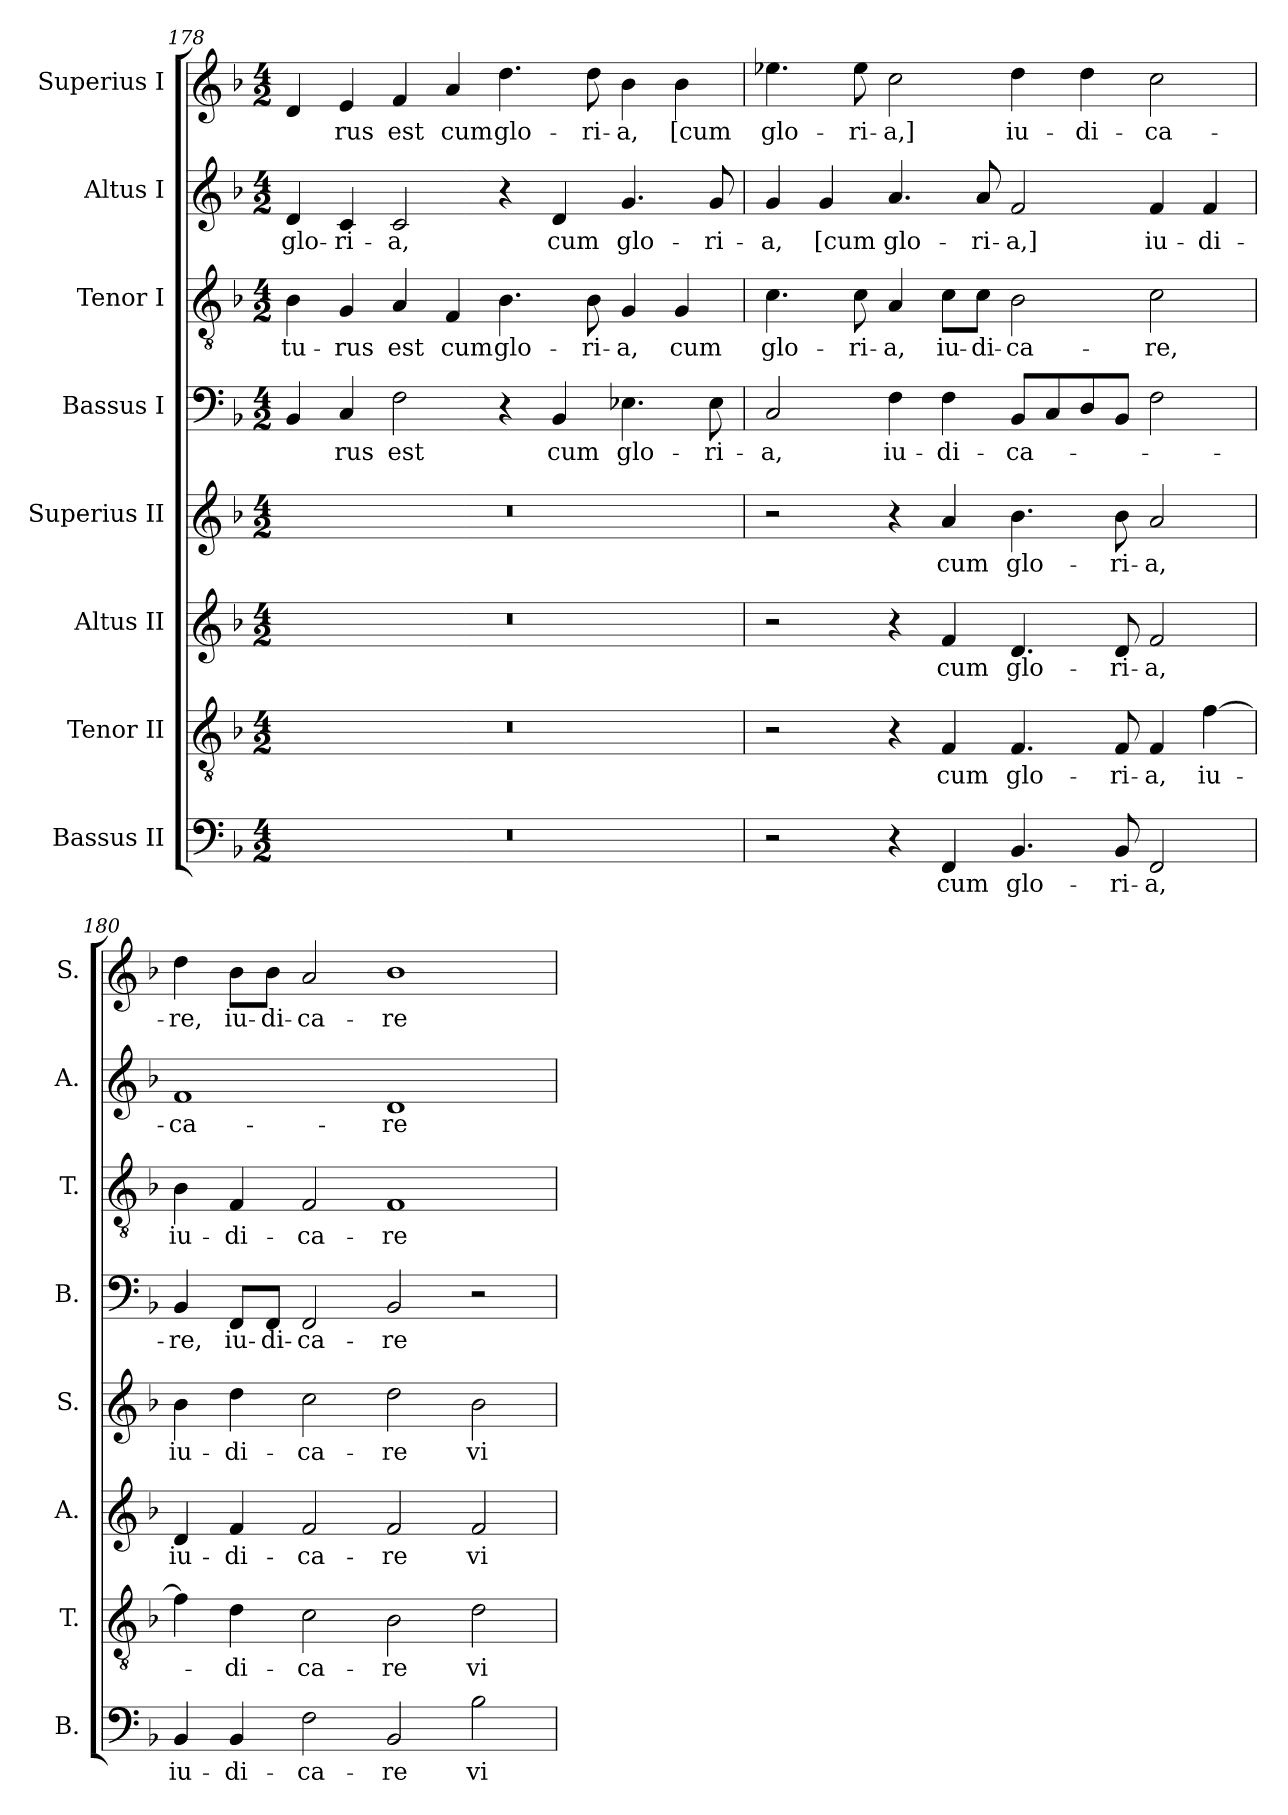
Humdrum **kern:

**kern	**text	**kern	**text	**kern	**text	**kern	**text	**kern	**text	**kern	**text	**kern	**text	**kern	**text
*part8	*part8	*part7	*part7	*part6	*part6	*part5	*part5	*part4	*part4	*part3	*part3	*part2	*part2	*part1	*part1
*staff8	*staff8	*staff7	*staff7	*staff6	*staff6	*staff5	*staff5	*staff4	*staff4	*staff3	*staff3	*staff2	*staff2	*staff1	*staff1
*I"Bassus II	*	*I"Tenor II	*	*I"Altus II	*	*I"Superius II	*	*I"Bassus I	*	*I"Tenor I	*	*I"Altus I	*	*I"Superius I	*
*I'B.	*	*I'T.	*	*I'A.	*	*I'S.	*	*I'B.	*	*I'T.	*	*I'A.	*	*I'S.	*
!!LO:LB:g=z
*clefF4	*	*clefGv2	*	*clefG2	*	*clefG2	*	*clefF4	*	*clefGv2	*	*clefG2	*	*clefG2	*
*	*	*ITrd7c12	*	*	*	*	*	*	*	*ITrd7c12	*	*	*	*	*
*k[b-]	*	*k[b-]	*	*k[b-]	*	*k[b-]	*	*k[b-]	*	*k[b-]	*	*k[b-]	*	*k[b-]	*
*d:	*	*d:	*	*d:	*	*d:	*	*d:	*	*d:	*	*d:	*	*d:	*
*M4/2	*	*M4/2	*	*M4/2	*	*M4/2	*	*M4/2	*	*M4/2	*	*M4/2	*	*M4/2	*
=178	=178	=178	=178	=178	=178	=178	=178	=178	=178	=178	=178	=178	=178	=178	=178
!LO:N:vis=1	!	!LO:N:vis=1	!	!LO:N:vis=1	!	!LO:N:vis=1	!	!	!	!	!LO:LY:b	!	!LO:LY:b	!	!
0r	.	0r	.	0r	.	0r	.	4BB-/	.	4BB-\	-tu-	4d/	glo-	4d/	.
!	!	!	!	!	!	!	!	!	!LO:LY:b	!	!LO:LY:b	!	!LO:LY:b	!	!LO:LY:b
.	.	.	.	.	.	.	.	4C/	-rus	4GG/	-rus	4c/	-ri-	4e/	-rus
!	!	!	!	!	!	!	!	!	!LO:LY:b	!	!LO:LY:b	!	!LO:LY:b	!	!LO:LY:b
.	.	.	.	.	.	.	.	2F\	est	4AA/	est	2c/	-a,	4f/	est
!	!	!	!	!	!	!	!	!	!	!	!LO:LY:b	!	!	!	!LO:LY:b
.	.	.	.	.	.	.	.	.	.	4FF/	cum	.	.	4a/	cum
!	!	!	!	!	!	!	!	!	!	!	!LO:LY:b	!	!	!	!LO:LY:b
.	.	.	.	.	.	.	.	4r	.	4.BB-\	glo-	4r	.	4.dd\	glo-
!	!	!	!	!	!	!	!	!	!LO:LY:b	!	!	!	!LO:LY:b	!	!
.	.	.	.	.	.	.	.	4BB-/	cum	.	.	4d/	cum	.	.
!	!	!	!	!	!	!	!	!	!	!	!LO:LY:b	!	!	!	!LO:LY:b
.	.	.	.	.	.	.	.	.	.	8BB-\	-ri-	.	.	8dd\	-ri-
!	!	!	!	!	!	!	!	!	!LO:LY:b	!	!LO:LY:b	!	!LO:LY:b	!	!LO:LY:b
.	.	.	.	.	.	.	.	4.E-X\	glo-	4GG/	-a,	4.g/	glo-	4b-\	-a,
!	!	!	!	!	!	!	!	!	!	!	!LO:LY:b	!	!	!	!LO:LY:b
.	.	.	.	.	.	.	.	.	.	4GG/	cum	.	.	4b-\	[cum
!	!	!	!	!	!	!	!	!	!LO:LY:b	!	!	!	!LO:LY:b	!	!
.	.	.	.	.	.	.	.	8E-\	-ri-	.	.	8g/	-ri-	.	.
=179	=179	=179	=179	=179	=179	=179	=179	=179	=179	=179	=179	=179	=179	=179	=179
!	!	!	!	!	!	!	!	!	!LO:LY:b	!	!LO:LY:b	!	!LO:LY:b	!	!LO:LY:b
2r	.	2r	.	2r	.	2r	.	2C/	-a,	4.C\	glo-	4g/	-a,	4.ee-X\	glo-
!	!	!	!	!	!	!	!	!	!	!	!	!	!LO:LY:b	!	!
.	.	.	.	.	.	.	.	.	.	.	.	4g/	[cum	.	.
!	!	!	!	!	!	!	!	!	!	!	!LO:LY:b	!	!	!	!LO:LY:b
.	.	.	.	.	.	.	.	.	.	8C\	-ri-	.	.	8ee-\	-ri-
!	!	!	!	!	!	!	!	!	!LO:LY:b	!	!LO:LY:b	!	!LO:LY:b	!	!LO:LY:b
4r	.	4r	.	4r	.	4r	.	4F\	iu-	4AA/	-a,	4.a/	glo-	2cc\	-a,]
!	!LO:LY:b	!	!LO:LY:b	!	!LO:LY:b	!	!LO:LY:b	!	!LO:LY:b	!	!LO:LY:b	!	!	!	!
4FF/	cum	4FF/	cum	4f/	cum	4a/	cum	4F\	-di-	8C\L	iu-	.	.	.	.
!	!	!	!	!	!	!	!	!	!	!	!LO:LY:b	!	!LO:LY:b	!	!
.	.	.	.	.	.	.	.	.	.	8C\J	-di-	8a/	-ri-	.	.
!	!LO:LY:b	!	!LO:LY:b	!	!LO:LY:b	!	!LO:LY:b	!	!LO:LY:b	!	!LO:LY:b	!	!LO:LY:b	!	!LO:LY:b
4.BB-/	glo-	4.FF/	glo-	4.d/	glo-	4.b-\	glo-	8BB-/L	-ca-	2BB-\	-ca-	2f/	-a,]	4dd\	iu-
.	.	.	.	.	.	.	.	8C/	.	.	.	.	.	.	.
!	!	!	!	!	!	!	!	!	!	!	!	!	!	!	!LO:LY:b
.	.	.	.	.	.	.	.	8D/	.	.	.	.	.	4dd\	-di-
!	!LO:LY:b	!	!LO:LY:b	!	!LO:LY:b	!	!LO:LY:b	!	!	!	!	!	!	!	!
8BB-/	-ri-	8FF/	-ri-	8d/	-ri-	8b-\	-ri-	8BB-/J	.	.	.	.	.	.	.
!	!LO:LY:b	!	!LO:LY:b	!	!LO:LY:b	!	!LO:LY:b	!	!	!	!LO:LY:b	!	!LO:LY:b	!	!LO:LY:b
2FF/	-a,	4FF/	-a,	2f/	-a,	2a/	-a,	2F\	.	2C\	-re,	4f/	iu-	2cc\	-ca-
!	!	!	!LO:LY:b	!	!	!	!	!	!	!	!	!	!LO:LY:b	!	!
.	.	[>4F\	iu-	.	.	.	.	.	.	.	.	4f/	-di-	.	.
=180	=180	=180	=180	=180	=180	=180	=180	=180	=180	=180	=180	=180	=180	=180	=180
!	!LO:LY:b	!	!	!	!LO:LY:b	!	!LO:LY:b	!	!LO:LY:b	!	!LO:LY:b	!	!LO:LY:b	!	!LO:LY:b
4BB-/	iu-	4F\]	.	4d/	iu-	4b-\	iu-	4BB-/	-re,	4BB-\	iu-	1f	-ca-	4dd\	-re,
!	!LO:LY:b	!	!LO:LY:b	!	!LO:LY:b	!	!LO:LY:b	!	!LO:LY:b	!	!LO:LY:b	!	!	!	!LO:LY:b
4BB-/	-di-	4D\	-di-	4f/	-di-	4dd\	-di-	8FF/L	iu-	4FF/	-di-	.	.	8b-\L	iu-
!	!	!	!	!	!	!	!	!	!LO:LY:b	!	!	!	!	!	!LO:LY:b
.	.	.	.	.	.	.	.	8FF/J	-di-	.	.	.	.	8b-\J	-di-
!	!LO:LY:b	!	!LO:LY:b	!	!LO:LY:b	!	!LO:LY:b	!	!LO:LY:b	!	!LO:LY:b	!	!	!	!LO:LY:b
2F\	-ca-	2C\	-ca-	2f/	-ca-	2cc\	-ca-	2FF/	-ca-	2FF/	-ca-	.	.	2a/	-ca-
!	!LO:LY:b	!	!LO:LY:b	!	!LO:LY:b	!	!LO:LY:b	!	!LO:LY:b	!	!LO:LY:b	!	!LO:LY:b	!	!LO:LY:b
2BB-/	-re	2BB-\	-re	2f/	-re	2dd\	-re	2BB-/	-re	1FF	-re	1d	-re	1b-	-re
!	!LO:LY:b	!	!LO:LY:b	!	!LO:LY:b	!	!LO:LY:b	!	!	!	!	!	!	!	!
2B-\	vi-	2D\	vi-	2f/	vi-	2b-\	vi-	2r	.	.	.	.	.	.	.
=	=	=	=	=	=	=	=	=	=	=	=	=	=	=	=
*-	*-	*-	*-	*-	*-	*-	*-	*-	*-	*-	*-	*-	*-	*-	*-
